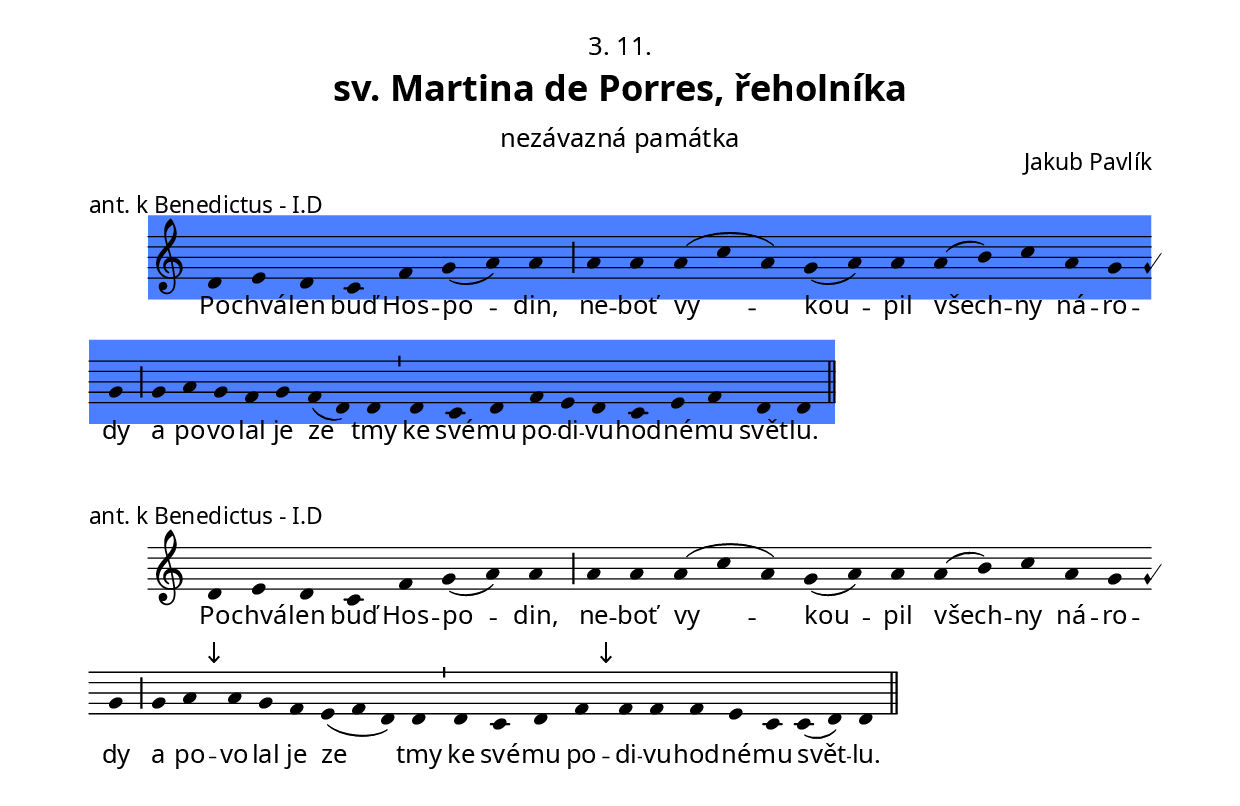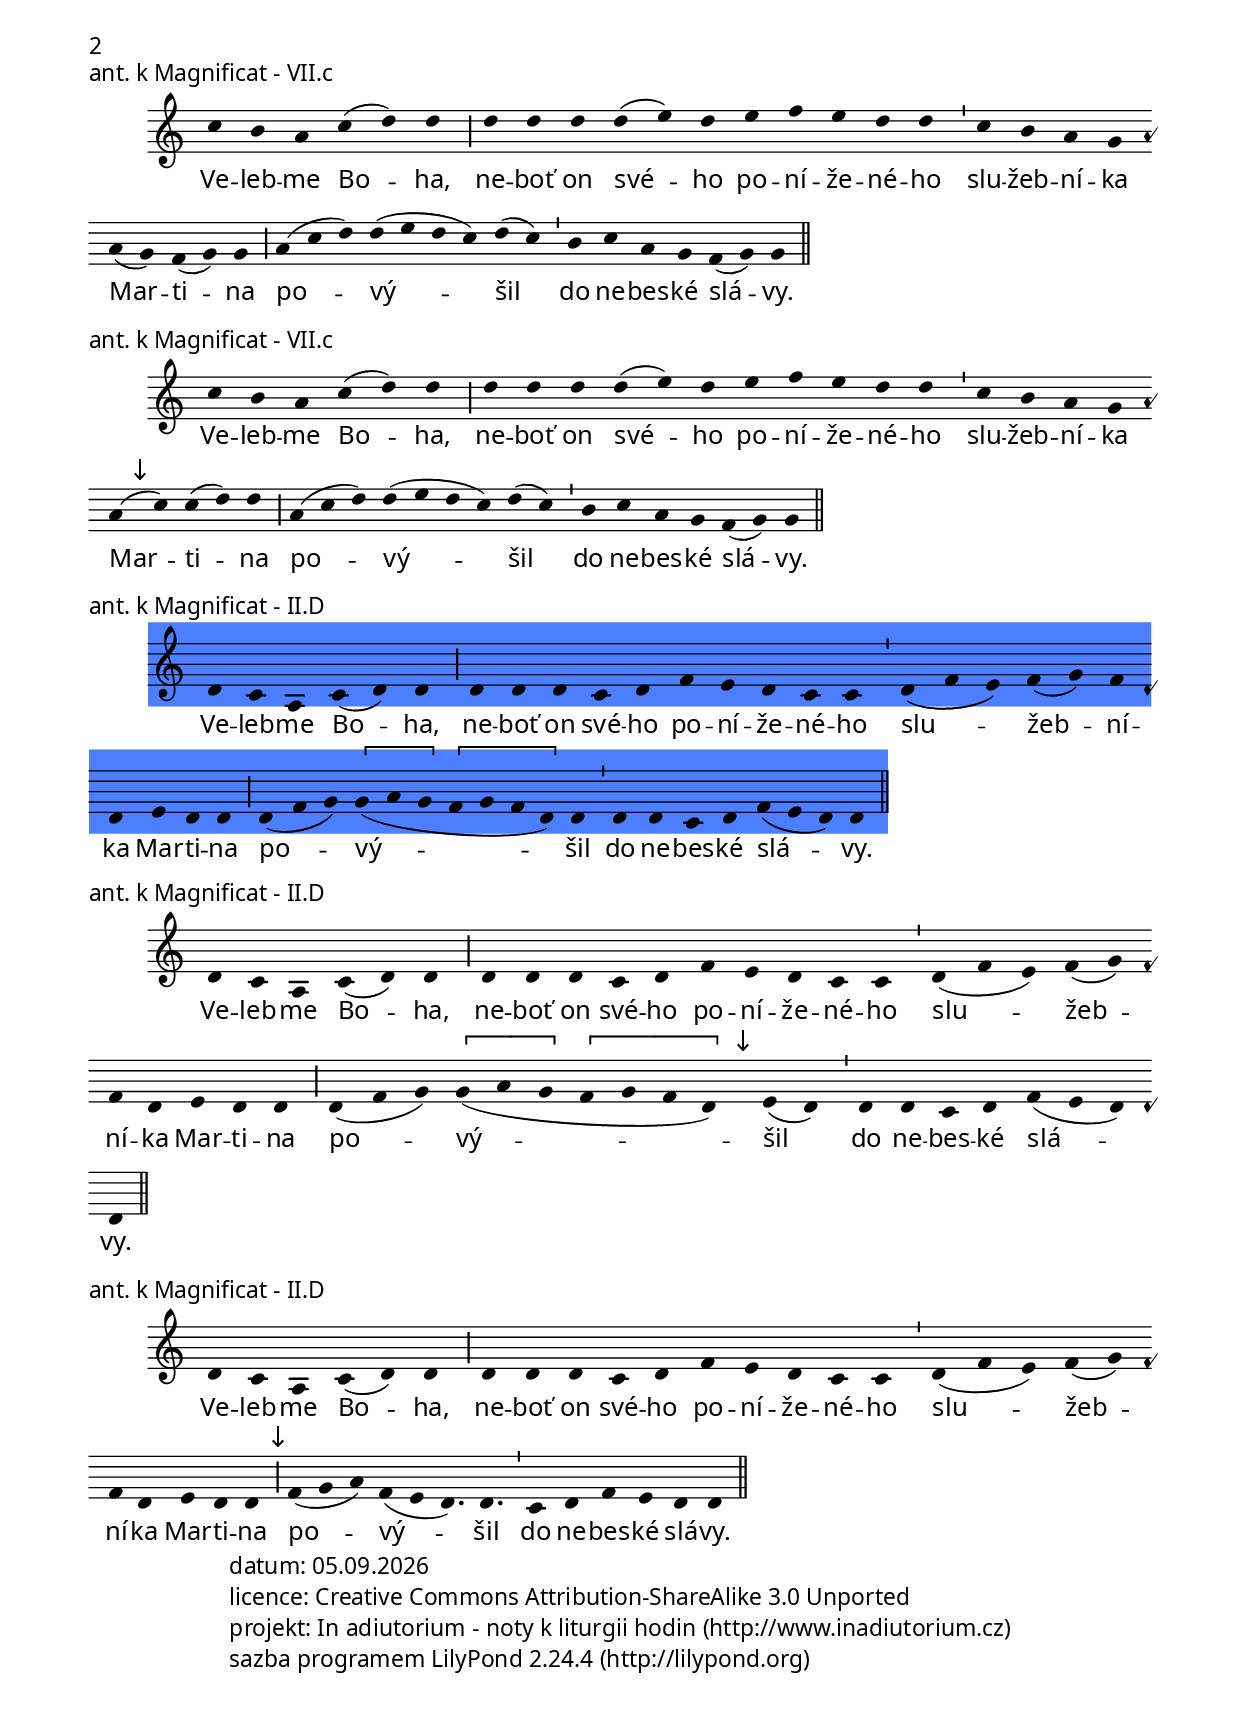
\version "2.19.16"

\include "../spolecne.ly"

\header {
  title = \markup\titleSvatek
            "sv. Martina de Porres, řeholníka"
            "nezávazná památka"
            "3. 11."
  composer = "Jakub Pavlík"
}

\score {
  \relative c' {
    \zvyraznovacModry
    \choralniRezim
    d4 e d c f g( a) a \barMaior
    a a a( c a) g( a) a a( b) c a g g \barMaior
    g a g f g f( d) d \barMin
    d c d f e d c e f d d \barFinalis
  }
  \addlyrics {
    Po -- chvá -- len buď Hos -- po -- din,
    ne -- boť vy -- kou -- pil všech -- ny ná -- ro -- dy
    a po -- vo -- lal je ze tmy
    ke své -- mu po -- di -- vu -- hod -- né -- mu svět -- lu.
  }
  \header {
    quid = "ant. k Benedictus"
    modus = "I"
    differentia = "D"
    psalmus = ""
    id = "aben"
    piece = \markup {\sestavTitulekBezZalmu}
  }
}

\score {
  \relative c' {
    \choralniRezim
    d4 e d c f g( a) a \barMaior
    a a a( c a) g( a) a a( b) c a g g \barMaior
    g a \mark\sipka a g f e( f d) d \barMin
    d c d f \mark\sipka f f f e c c( d) d \barFinalis
  }
  \addlyrics {
    Po -- chvá -- len buď Hos -- po -- din,
    ne -- boť vy -- kou -- pil všech -- ny ná -- ro -- dy
    a po -- vo -- lal je ze tmy
    ke své -- mu po -- di -- vu -- hod -- né -- mu svět -- lu.
  }
  \header {
    quid = "ant. k Benedictus"
    modus = "I"
    differentia = "D"
    psalmus = ""
    id = "aben"
    piece = \markup {\sestavTitulekBezZalmu}
  }
}

\pageBreak

\score {
  \relative c'' {
    \choralniRezim
    c4 b a c( d) d \barMaior
    d d d d( e) d e f e d d \barMin
    c b a g a( g) f( g) g \barMaior
    a( c d) d( e d c) d( c) \barMin
    b c a g f( g) g \barFinalis
  }
  \addlyrics {
    Ve -- leb -- me Bo -- ha,
    ne -- boť on své -- ho po -- ní -- že -- né -- ho
    slu -- žeb -- ní -- ka Mar -- ti -- na
    po -- vý -- šil
    do ne -- bes -- ké slá -- vy.
  }
  \header {
    quid = "ant. k Magnificat"
    modus = "VII"
    differentia = "c"
    psalmus = ""
    id = "amag"
    piece = \markup {\sestavTitulekBezZalmu}
  }
}

\score {
  \relative c'' {
    \choralniRezim
    c4 b a c( d) d \barMaior
    d d d d( e) d e f e d d \barMin
    c b a g a( \mark\sipka c) c( d) d \barMaior
    a( c d) d( e d c) d( c) \barMin
    b c a g f( g) g \barFinalis
  }
  \addlyrics {
    Ve -- leb -- me Bo -- ha,
    ne -- boť on své -- ho po -- ní -- že -- né -- ho
    slu -- žeb -- ní -- ka Mar -- ti -- na
    po -- vý -- šil
    do ne -- bes -- ké slá -- vy.
  }
  \header {
    quid = "ant. k Magnificat"
    modus = "VII"
    differentia = "c"
    psalmus = ""
    id = "amag"
    piece = \markup {\sestavTitulekBezZalmu}
  }
}

\score {
  \relative c' {
    \zvyraznovacModry
    \choralniRezim
    d4 c a c( d) d \barMaior
    d d d c d f e d c c \barMin
    d( f e) f( g) f d e d d \barMaior
    d( f g) \[ g( a g \] \[ f g f d) \] d \barMin
    d d c d f( e d) d \barFinalis
  }
  \addlyrics {
    Ve -- leb -- me Bo -- ha,
    ne -- boť on své -- ho po -- ní -- že -- né -- ho
    slu -- žeb -- ní -- ka Mar -- ti -- na
    po -- vý -- šil
    do ne -- bes -- ké slá -- vy.
  }
  \header {
    quid = "ant. k Magnificat"
    modus = "II"
    differentia = "D"
    psalmus = ""
    id = "amag"
    piece = \markup {\sestavTitulekBezZalmu}
  }
}

\score {
  \relative c' {
    \choralniRezim
    d4 c a c( d) d \barMaior
    d d d c d f e d c c \barMin
    d( f e) f( g) f d e d d \barMaior
    d( f g) \[ g( a g \] \[ f g f d) \] \mark\sipka e( d) \barMin
    d d c d f( e d) d \barFinalis
  }
  \addlyrics {
    Ve -- leb -- me Bo -- ha,
    ne -- boť on své -- ho po -- ní -- že -- né -- ho
    slu -- žeb -- ní -- ka Mar -- ti -- na
    po -- vý -- šil
    do ne -- bes -- ké slá -- vy.
  }
  \header {
    quid = "ant. k Magnificat"
    modus = "II"
    differentia = "D"
    psalmus = ""
    id = "amag"
    piece = \markup {\sestavTitulekBezZalmu}
  }
}

\score {
  \relative c' {
    \choralniRezim
    d4 c a c( d) d \barMaior
    d d d c d f e d c c \barMin
    d( f e) f( g) f d e d d \barMaior
    \mark\sipka f( g a) f( e d4.) d \barMin
    c4 d f e d d \barFinalis
  }
  \addlyrics {
    Ve -- leb -- me Bo -- ha,
    ne -- boť on své -- ho po -- ní -- že -- né -- ho
    slu -- žeb -- ní -- ka Mar -- ti -- na
    po -- vý -- šil
    do ne -- bes -- ké slá -- vy.
  }
  \header {
    quid = "ant. k Magnificat"
    modus = "II"
    differentia = "D"
    psalmus = ""
    id = "amag"
    piece = \markup {\sestavTitulekBezZalmu}
  }
}